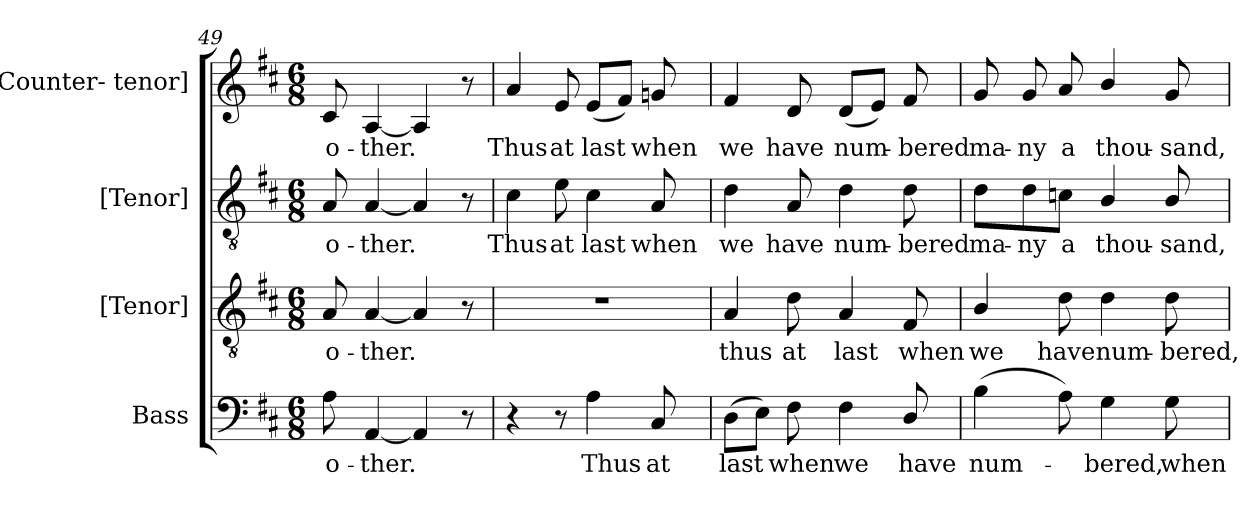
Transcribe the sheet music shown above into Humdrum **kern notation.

**kern	**text	**kern	**text	**kern	**text	**kern	**text
*part4	*part4	*part3	*part3	*part2	*part2	*part1	*part1
*staff4	*staff4	*staff3	*staff3	*staff2	*staff2	*staff1	*staff1
*I"Bass	*	*I"[Tenor]	*	*I"[Tenor]	*	*I"[Counter- tenor]	*
*I'B.	*	*I'T.	*	*I'T.	*	*	*
*clefF4	*	*clefGv2	*	*clefGv2	*	*clefG2	*
*	*	*ITrd7c12	*	*ITrd7c12	*	*	*
*k[f#c#]	*	*k[f#c#]	*	*k[f#c#]	*	*k[f#c#]	*
*D:	*	*D:	*	*D:	*	*D:	*
*M6/8	*	*M6/8	*	*M6/8	*	*M6/8	*
=49	=49	=49	=49	=49	=49	=49	=49
!	!LO:LY:b:color=#000000	!	!	!	!	!	!
!	!	!	!LO:LY:b:color=#000000	!	!	!	!
!	!	!	!	!	!LO:LY:b:color=#000000	!	!
!	!	!	!	!	!	!	!LO:LY:b:color=#000000
8Ai\	-o-	8AAi/	-o-	8AAi/	-o-	8c#i/	-o-
!	!LO:LY:b:color=#000000	!	!	!	!	!	!
!	!	!	!LO:LY:b:color=#000000	!	!	!	!
!	!	!	!	!	!LO:LY:b:color=#000000	!	!
!	!	!	!	!	!	!	!LO:LY:b:color=#000000
[4AAi/	-ther.	[4AAi/	-ther.	[4AAi/	-ther.	[4Ai/	-ther.
4AAi/]	.	4AAi/]	.	4AAi/]	.	4Ai/]	.
8r	.	8r	.	8r	.	8r	.
=50	=50	=50	=50	=50	=50	=50	=50
!	!	!LO:N:vis=1	!	!	!	!	!
!	!	!	!	!	!LO:LY:b:color=#000000	!	!
!	!	!	!	!	!	!	!LO:LY:b:color=#000000
4r	.	2.r	.	4C#i\	Thus	4ai/	Thus
!	!	!	!	!	!LO:LY:b:color=#000000	!	!
!	!	!	!	!	!	!	!LO:LY:b:color=#000000
8r	.	.	.	8Ei\	at	8ei/	at
!	!LO:LY:b:color=#000000	!	!	!	!	!	!
!	!	!	!	!	!LO:LY:b:color=#000000	!	!
!	!	!	!	!	!	!	!LO:LY:b:color=#000000
4Ai\	Thus	.	.	4C#i\	last	(8ei/L	last
.	.	.	.	.	.	8f#i/J)	.
!	!LO:LY:b:color=#000000	!	!	!	!	!	!
!	!	!	!	!	!LO:LY:b:color=#000000	!	!
!	!	!	!	!	!	!	!LO:LY:b:color=#000000
8C#i/	at	.	.	8AAi/	when	8gni/	when
=51	=51	=51	=51	=51	=51	=51	=51
!	!LO:LY:b:color=#000000	!	!	!	!	!	!
!	!	!	!LO:LY:b:color=#000000	!	!	!	!
!	!	!	!	!	!LO:LY:b:color=#000000	!	!
!	!	!	!	!	!	!	!LO:LY:b:color=#000000
(8Di\L	last	4AAi/	thus	4Di\	we	4f#i/	we
8Ei\J)	.	.	.	.	.	.	.
!	!LO:LY:b:color=#000000	!	!	!	!	!	!
!	!	!	!LO:LY:b:color=#000000	!	!	!	!
!	!	!	!	!	!LO:LY:b:color=#000000	!	!
!	!	!	!	!	!	!	!LO:LY:b:color=#000000
8F#i\	when	8Di\	at	8AAi/	have	8di/	have
!	!LO:LY:b:color=#000000	!	!	!	!	!	!
!	!	!	!LO:LY:b:color=#000000	!	!	!	!
!	!	!	!	!	!LO:LY:b:color=#000000	!	!
!	!	!	!	!	!	!	!LO:LY:b:color=#000000
4F#i\	we	4AAi/	last	4Di\	num-	(8di/L	num-
.	.	.	.	.	.	8ei/J)	.
!	!LO:LY:b:color=#000000	!	!	!	!	!	!
!	!	!	!LO:LY:b:color=#000000	!	!	!	!
!	!	!	!	!	!LO:LY:b:color=#000000	!	!
!	!	!	!	!	!	!	!LO:LY:b:color=#000000
8Di/	have	8FF#i/	when	8Di\	-bered	8f#i/	-bered
=52	=52	=52	=52	=52	=52	=52	=52
!	!LO:LY:b:color=#000000	!	!	!	!	!	!
!	!	!	!LO:LY:b:color=#000000	!	!	!	!
!	!	!	!	!	!LO:LY:b:color=#000000	!	!
!	!	!	!	!	!	!	!LO:LY:b:color=#000000
(4Bi\	num-	4BBi/	we	8Di\L	ma-	8gi/	ma-
!	!	!	!	!	!LO:LY:b:color=#000000	!	!
!	!	!	!	!	!	!	!LO:LY:b:color=#000000
.	.	.	.	8Di\	-ny	8gi/	-ny
!	!	!	!LO:LY:b:color=#000000	!	!	!	!
!	!	!	!	!	!LO:LY:b:color=#000000	!	!
!	!	!	!	!	!	!	!LO:LY:b:color=#000000
8Ai\)	.	8Di\	have	8Cni\J	a	8ai/	a
!	!LO:LY:b:color=#000000	!	!	!	!	!	!
!	!	!	!LO:LY:b:color=#000000	!	!	!	!
!	!	!	!	!	!LO:LY:b:color=#000000	!	!
!	!	!	!	!	!	!	!LO:LY:b:color=#000000
4Gi\	-bered,	4Di\	num-	4BBi/	thou-	4bi/	thou-
!	!LO:LY:b:color=#000000	!	!	!	!	!	!
!	!	!	!LO:LY:b:color=#000000	!	!	!	!
!	!	!	!	!	!LO:LY:b:color=#000000	!	!
!	!	!	!	!	!	!	!LO:LY:b:color=#000000
8Gi\	when	8Di\	-bered,	8BBi/	-sand,	8gi/	-sand,
=	=	=	=	=	=	=	=
*-	*-	*-	*-	*-	*-	*-	*-
